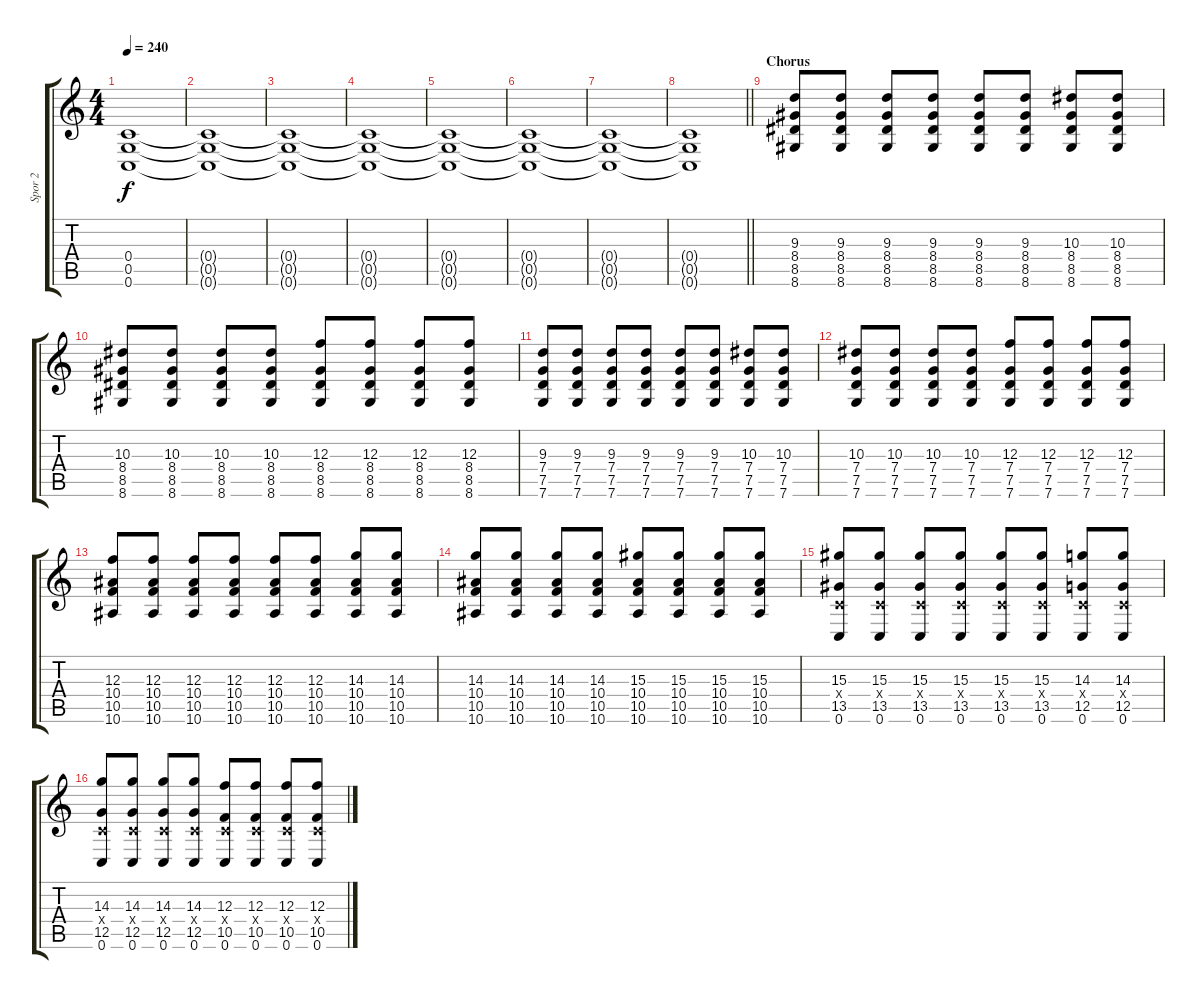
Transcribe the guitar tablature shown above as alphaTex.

\track ("Spor 2" "Spor 2") {instrument distortionguitar}
\staff {score tabs}
\tuning (D4 A3 F3 C3 G2 C2) {hide}
\ts (4 4)
\section ("" "")
\tempo 240
\clef g2
\ks c
(0.4 0.5 0.6).1{dy f} |
(0.4{t} 0.5{t} 0.6{t}).1 |
(0.4{t} 0.5{t} 0.6{t}).1 |
(0.4{t} 0.5{t} 0.6{t}).1 |
(0.4{t} 0.5{t} 0.6{t}).1 |
(0.4{t} 0.5{t} 0.6{t}).1 |
(0.4{t} 0.5{t} 0.6{t}).1 |
\barLineRight lightlight
(0.4{t} 0.5{t} 0.6{t}).1 |
\section ("" "Chorus")
(9.3 8.4 8.5 8.6).8 (9.3 8.4 8.5 8.6).8 (9.3 8.4 8.5 8.6).8 (9.3 8.4 8.5 8.6).8 (9.3 8.4 8.5 8.6).8 (9.3 8.4 8.5 8.6).8 (10.3 8.4 8.5 8.6).8 (10.3 8.4 8.5 8.6).8 |
(10.3 8.4 8.5 8.6).8 (10.3 8.4 8.5 8.6).8 (10.3 8.4 8.5 8.6).8 (10.3 8.4 8.5 8.6).8 (12.3 8.4 8.5 8.6).8 (12.3 8.4 8.5 8.6).8 (12.3 8.4 8.5 8.6).8 (12.3 8.4 8.5 8.6).8 |
(9.3 7.4 7.5 7.6).8 (9.3 7.4 7.5 7.6).8 (9.3 7.4 7.5 7.6).8 (9.3 7.4 7.5 7.6).8 (9.3 7.4 7.5 7.6).8 (9.3 7.4 7.5 7.6).8 (10.3 7.4 7.5 7.6).8 (10.3 7.4 7.5 7.6).8 |
(10.3 7.4 7.5 7.6).8 (10.3 7.4 7.5 7.6).8 (10.3 7.4 7.5 7.6).8 (10.3 7.4 7.5 7.6).8 (12.3 7.4 7.5 7.6).8 (12.3 7.4 7.5 7.6).8 (12.3 7.4 7.5 7.6).8 (12.3 7.4 7.5 7.6).8 |
(12.3 10.4 10.5 10.6).8 (12.3 10.4 10.5 10.6).8 (12.3 10.4 10.5 10.6).8 (12.3 10.4 10.5 10.6).8 (12.3 10.4 10.5 10.6).8 (12.3 10.4 10.5 10.6).8 (14.3 10.4 10.5 10.6).8 (14.3 10.4 10.5 10.6).8 |
(14.3 10.4 10.5 10.6).8 (14.3 10.4 10.5 10.6).8 (14.3 10.4 10.5 10.6).8 (14.3 10.4 10.5 10.6).8 (15.3 10.4 10.5 10.6).8 (15.3 10.4 10.5 10.6).8 (15.3 10.4 10.5 10.6).8 (15.3 10.4 10.5 10.6).8 |
(15.3 0.4{x} 13.5 0.6).8 (15.3 0.4{x} 13.5 0.6).8 (15.3 0.4{x} 13.5 0.6).8 (15.3 0.4{x} 13.5 0.6).8 (15.3 0.4{x} 13.5 0.6).8 (15.3 0.4{x} 13.5 0.6).8 (14.3 0.4{x} 12.5 0.6).8 (14.3 0.4{x} 12.5 0.6).8 |
(14.3 0.4{x} 12.5 0.6).8 (14.3 0.4{x} 12.5 0.6).8 (14.3 0.4{x} 12.5 0.6).8 (14.3 0.4{x} 12.5 0.6).8 (12.3 0.4{x} 10.5 0.6).8 (12.3 0.4{x} 10.5 0.6).8 (12.3 0.4{x} 10.5 0.6).8 (12.3 0.4{x} 10.5 0.6).8
